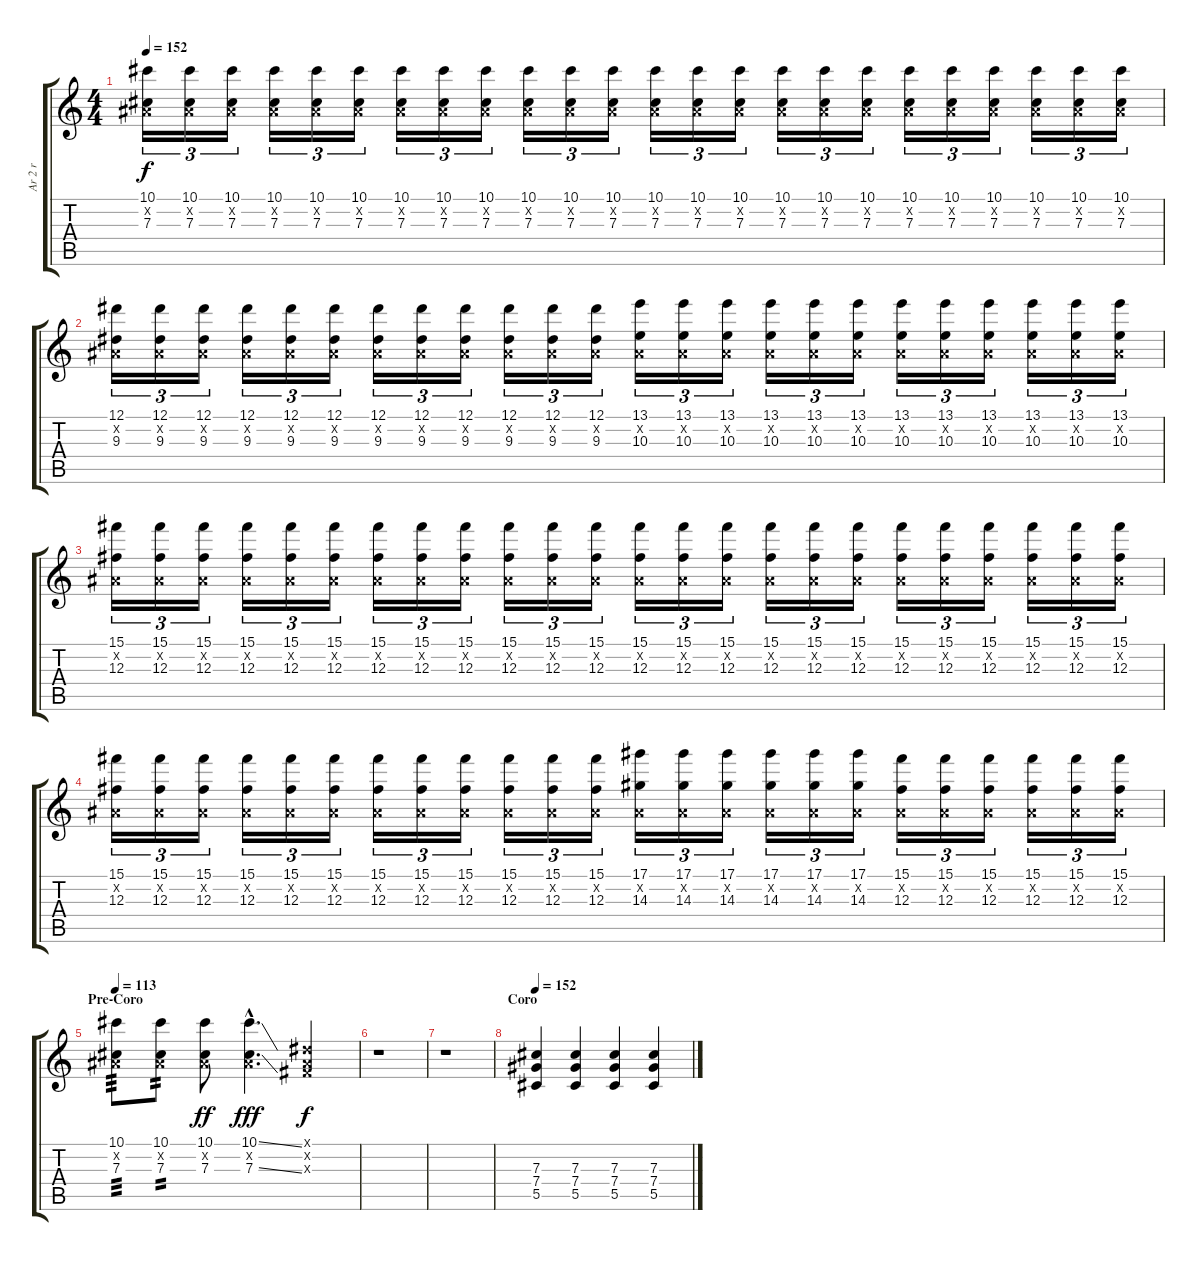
\track ("Ar 2 r" "Ar 2 r") {instrument overdrivenguitar}
\staff {score tabs}
\tuning (Eb4 Bb3 Gb3 Db3 Ab2 Eb2) {hide}
\ts (4 4)
\tempo 152
\clef g2
\ks c
(10.1 0.2{x} 7.3).16{tu (3 2) dy f} (10.1 0.2{x} 7.3).16{tu (3 2)} (10.1 0.2{x} 7.3).16{tu (3 2)} (10.1 0.2{x} 7.3).16{tu (3 2)} (10.1 0.2{x} 7.3).16{tu (3 2)} (10.1 0.2{x} 7.3).16{tu (3 2)} (10.1 0.2{x} 7.3).16{tu (3 2)} (10.1 0.2{x} 7.3).16{tu (3 2)} (10.1 0.2{x} 7.3).16{tu (3 2)} (10.1 0.2{x} 7.3).16{tu (3 2)} (10.1 0.2{x} 7.3).16{tu (3 2)} (10.1 0.2{x} 7.3).16{tu (3 2)} (10.1 0.2{x} 7.3).16{tu (3 2)} (10.1 0.2{x} 7.3).16{tu (3 2)} (10.1 0.2{x} 7.3).16{tu (3 2)} (10.1 0.2{x} 7.3).16{tu (3 2)} (10.1 0.2{x} 7.3).16{tu (3 2)} (10.1 0.2{x} 7.3).16{tu (3 2)} (10.1 0.2{x} 7.3).16{tu (3 2)} (10.1 0.2{x} 7.3).16{tu (3 2)} (10.1 0.2{x} 7.3).16{tu (3 2)} (10.1 0.2{x} 7.3).16{tu (3 2)} (10.1 0.2{x} 7.3).16{tu (3 2)} (10.1 0.2{x} 7.3).16{tu (3 2)} |
(12.1 0.2{x} 9.3).16{tu (3 2)} (12.1 0.2{x} 9.3).16{tu (3 2)} (12.1 0.2{x} 9.3).16{tu (3 2)} (12.1 0.2{x} 9.3).16{tu (3 2)} (12.1 0.2{x} 9.3).16{tu (3 2)} (12.1 0.2{x} 9.3).16{tu (3 2)} (12.1 0.2{x} 9.3).16{tu (3 2)} (12.1 0.2{x} 9.3).16{tu (3 2)} (12.1 0.2{x} 9.3).16{tu (3 2)} (12.1 0.2{x} 9.3).16{tu (3 2)} (12.1 0.2{x} 9.3).16{tu (3 2)} (12.1 0.2{x} 9.3).16{tu (3 2)} (13.1 0.2{x} 10.3).16{tu (3 2)} (13.1 0.2{x} 10.3).16{tu (3 2)} (13.1 0.2{x} 10.3).16{tu (3 2)} (13.1 0.2{x} 10.3).16{tu (3 2)} (13.1 0.2{x} 10.3).16{tu (3 2)} (13.1 0.2{x} 10.3).16{tu (3 2)} (13.1 0.2{x} 10.3).16{tu (3 2)} (13.1 0.2{x} 10.3).16{tu (3 2)} (13.1 0.2{x} 10.3).16{tu (3 2)} (13.1 0.2{x} 10.3).16{tu (3 2)} (13.1 0.2{x} 10.3).16{tu (3 2)} (13.1 0.2{x} 10.3).16{tu (3 2)} |
(15.1 0.2{x} 12.3).16{tu (3 2)} (15.1 0.2{x} 12.3).16{tu (3 2)} (15.1 0.2{x} 12.3).16{tu (3 2)} (15.1 0.2{x} 12.3).16{tu (3 2)} (15.1 0.2{x} 12.3).16{tu (3 2)} (15.1 0.2{x} 12.3).16{tu (3 2)} (15.1 0.2{x} 12.3).16{tu (3 2)} (15.1 0.2{x} 12.3).16{tu (3 2)} (15.1 0.2{x} 12.3).16{tu (3 2)} (15.1 0.2{x} 12.3).16{tu (3 2)} (15.1 0.2{x} 12.3).16{tu (3 2)} (15.1 0.2{x} 12.3).16{tu (3 2)} (15.1 0.2{x} 12.3).16{tu (3 2)} (15.1 0.2{x} 12.3).16{tu (3 2)} (15.1 0.2{x} 12.3).16{tu (3 2)} (15.1 0.2{x} 12.3).16{tu (3 2)} (15.1 0.2{x} 12.3).16{tu (3 2)} (15.1 0.2{x} 12.3).16{tu (3 2)} (15.1 0.2{x} 12.3).16{tu (3 2)} (15.1 0.2{x} 12.3).16{tu (3 2)} (15.1 0.2{x} 12.3).16{tu (3 2)} (15.1 0.2{x} 12.3).16{tu (3 2)} (15.1 0.2{x} 12.3).16{tu (3 2)} (15.1 0.2{x} 12.3).16{tu (3 2)} |
(15.1 0.2{x} 12.3).16{tu (3 2)} (15.1 0.2{x} 12.3).16{tu (3 2)} (15.1 0.2{x} 12.3).16{tu (3 2)} (15.1 0.2{x} 12.3).16{tu (3 2)} (15.1 0.2{x} 12.3).16{tu (3 2)} (15.1 0.2{x} 12.3).16{tu (3 2)} (15.1 0.2{x} 12.3).16{tu (3 2)} (15.1 0.2{x} 12.3).16{tu (3 2)} (15.1 0.2{x} 12.3).16{tu (3 2)} (15.1 0.2{x} 12.3).16{tu (3 2)} (15.1 0.2{x} 12.3).16{tu (3 2)} (15.1 0.2{x} 12.3).16{tu (3 2)} (17.1 0.2{x} 14.3).16{tu (3 2)} (17.1 0.2{x} 14.3).16{tu (3 2)} (17.1 0.2{x} 14.3).16{tu (3 2)} (17.1 0.2{x} 14.3).16{tu (3 2)} (17.1 0.2{x} 14.3).16{tu (3 2)} (17.1 0.2{x} 14.3).16{tu (3 2)} (15.1 0.2{x} 12.3).16{tu (3 2)} (15.1 0.2{x} 12.3).16{tu (3 2)} (15.1 0.2{x} 12.3).16{tu (3 2)} (15.1 0.2{x} 12.3).16{tu (3 2)} (15.1 0.2{x} 12.3).16{tu (3 2)} (15.1 0.2{x} 12.3).16{tu (3 2)} |
\section ("" "Pre-Coro ")
\tempo 113
(10.1 0.2{x} 7.3).8{tp 3} (10.1 0.2{x} 7.3).8{tp 2} (10.1 0.2{x} 7.3).8{dy ff} (10.1{ss hac} 0.2{hac x} 7.3{ss hac}).4{d dy fff} (0.1{x} 0.2{x} 0.3{x}).4{dy f} |
r.1 |
r.1 |
\section ("" "Coro ")
\tempo 152
(7.3 7.4 5.5).4{volume 12} (7.3 7.4 5.5).4 (7.3 7.4 5.5).4 (7.3 7.4 5.5).4
